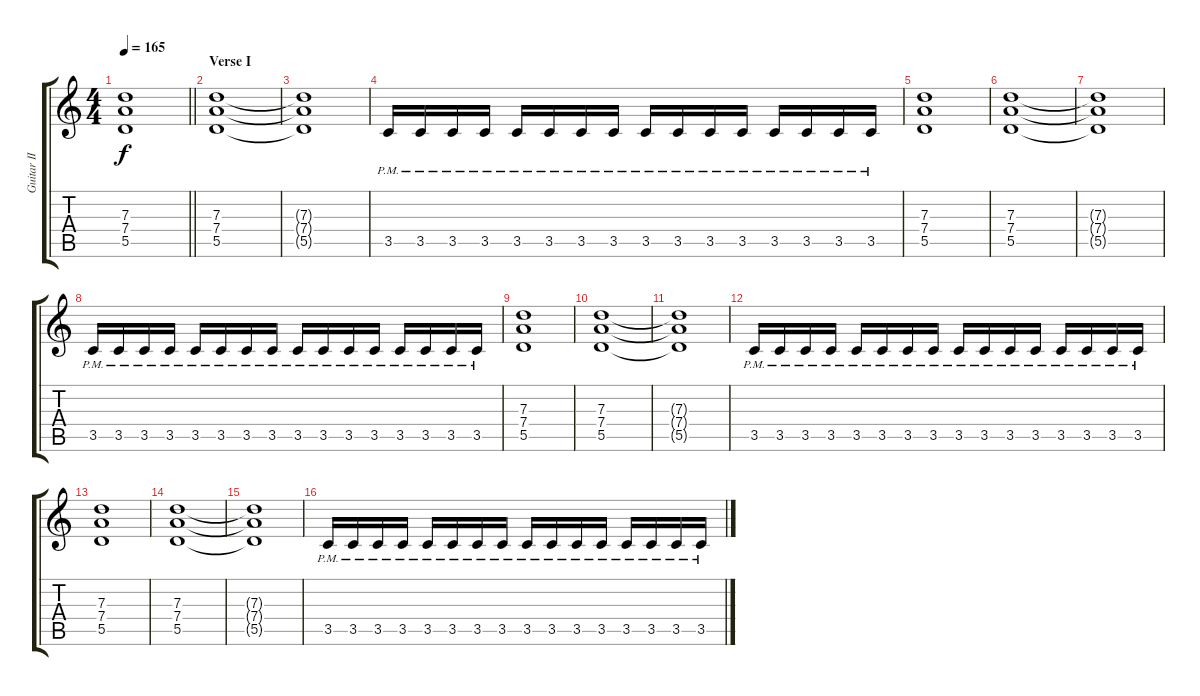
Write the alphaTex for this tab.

\track ("Guitar II" "Guitar II") {instrument overdrivenguitar}
\staff {score tabs}
\tuning (E4 B3 G3 D3 A2 E2) {hide}
\ts (4 4)
\tempo 165
\clef g2
\barLineRight lightlight
\ks c
(7.3 7.4 5.5).1{dy f} |
\section ("" "Verse I")
(7.3 7.4 5.5).1 |
(7.3{t} 7.4{t} 5.5{t}).1 |
3.5{pm}.16 3.5{pm}.16 3.5{pm}.16 3.5{pm}.16 3.5{pm}.16 3.5{pm}.16 3.5{pm}.16 3.5{pm}.16 3.5{pm}.16 3.5{pm}.16 3.5{pm}.16 3.5{pm}.16 3.5{pm}.16 3.5{pm}.16 3.5{pm}.16 3.5{pm}.16 |
(7.3 7.4 5.5).1 |
(7.3 7.4 5.5).1 |
(7.3{t} 7.4{t} 5.5{t}).1 |
3.5{pm}.16 3.5{pm}.16 3.5{pm}.16 3.5{pm}.16 3.5{pm}.16 3.5{pm}.16 3.5{pm}.16 3.5{pm}.16 3.5{pm}.16 3.5{pm}.16 3.5{pm}.16 3.5{pm}.16 3.5{pm}.16 3.5{pm}.16 3.5{pm}.16 3.5{pm}.16 |
(7.3 7.4 5.5).1 |
(7.3 7.4 5.5).1 |
(7.3{t} 7.4{t} 5.5{t}).1 |
3.5{pm}.16 3.5{pm}.16 3.5{pm}.16 3.5{pm}.16 3.5{pm}.16 3.5{pm}.16 3.5{pm}.16 3.5{pm}.16 3.5{pm}.16 3.5{pm}.16 3.5{pm}.16 3.5{pm}.16 3.5{pm}.16 3.5{pm}.16 3.5{pm}.16 3.5{pm}.16 |
(7.3 7.4 5.5).1 |
(7.3 7.4 5.5).1 |
(7.3{t} 7.4{t} 5.5{t}).1 |
3.5{pm}.16 3.5{pm}.16 3.5{pm}.16 3.5{pm}.16 3.5{pm}.16 3.5{pm}.16 3.5{pm}.16 3.5{pm}.16 3.5{pm}.16 3.5{pm}.16 3.5{pm}.16 3.5{pm}.16 3.5{pm}.16 3.5{pm}.16 3.5{pm}.16 3.5{pm}.16
